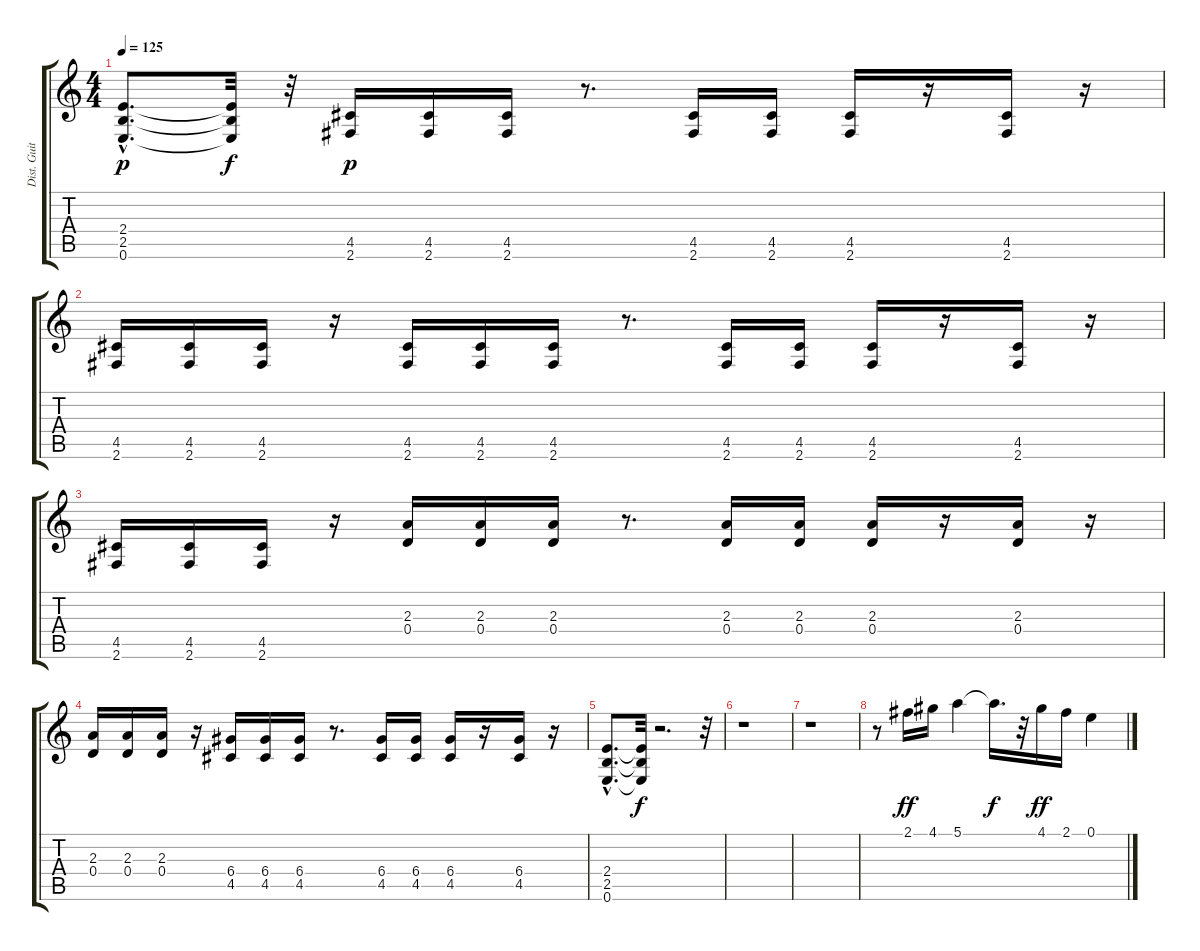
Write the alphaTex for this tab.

\track ("Dist. Guitar II" "Dist. Guit") {instrument distortionguitar}
\staff {score tabs}
\tuning (E4 B3 G3 D3 A2 E2) {hide}
\ts (4 4)
\tempo 125
\clef g2
\ks c
(2.4{hac} 2.5{hac} 0.6{hac}).8{d dy p} (2.4{t} 2.5{t} 0.6{t}).32{dy f} r.32 (4.5 2.6).16{dy p} (4.5 2.6).16 (4.5 2.6).16 r.8{d} (4.5 2.6).16 (4.5 2.6).16 (4.5 2.6).16 r.16 (4.5 2.6).16 r.16 |
(4.5 2.6).16 (4.5 2.6).16 (4.5 2.6).16 r.16 (4.5 2.6).16 (4.5 2.6).16 (4.5 2.6).16 r.8{d} (4.5 2.6).16 (4.5 2.6).16 (4.5 2.6).16 r.16 (4.5 2.6).16 r.16 |
(4.5 2.6).16 (4.5 2.6).16 (4.5 2.6).16 r.16 (2.3 0.4).16 (2.3 0.4).16 (2.3 0.4).16 r.8{d} (2.3 0.4).16 (2.3 0.4).16 (2.3 0.4).16 r.16 (2.3 0.4).16 r.16 |
(2.3 0.4).16 (2.3 0.4).16 (2.3 0.4).16 r.16 (6.4 4.5).16 (6.4 4.5).16 (6.4 4.5).16 r.8{d} (6.4 4.5).16 (6.4 4.5).16 (6.4 4.5).16 r.16 (6.4 4.5).16 r.16 |
(2.4{hac} 2.5{hac} 0.6{hac}).8{d} (2.4{t} 2.5{t} 0.6{t}).32{dy f} r.2{d} r.32 |
r.1 |
r.1 |
r.8 2.1.16{dy ff} 4.1.16 5.1.4 5.1{t}.16{d dy f} r.32 4.1.16{dy ff} 2.1.16 0.1.4
